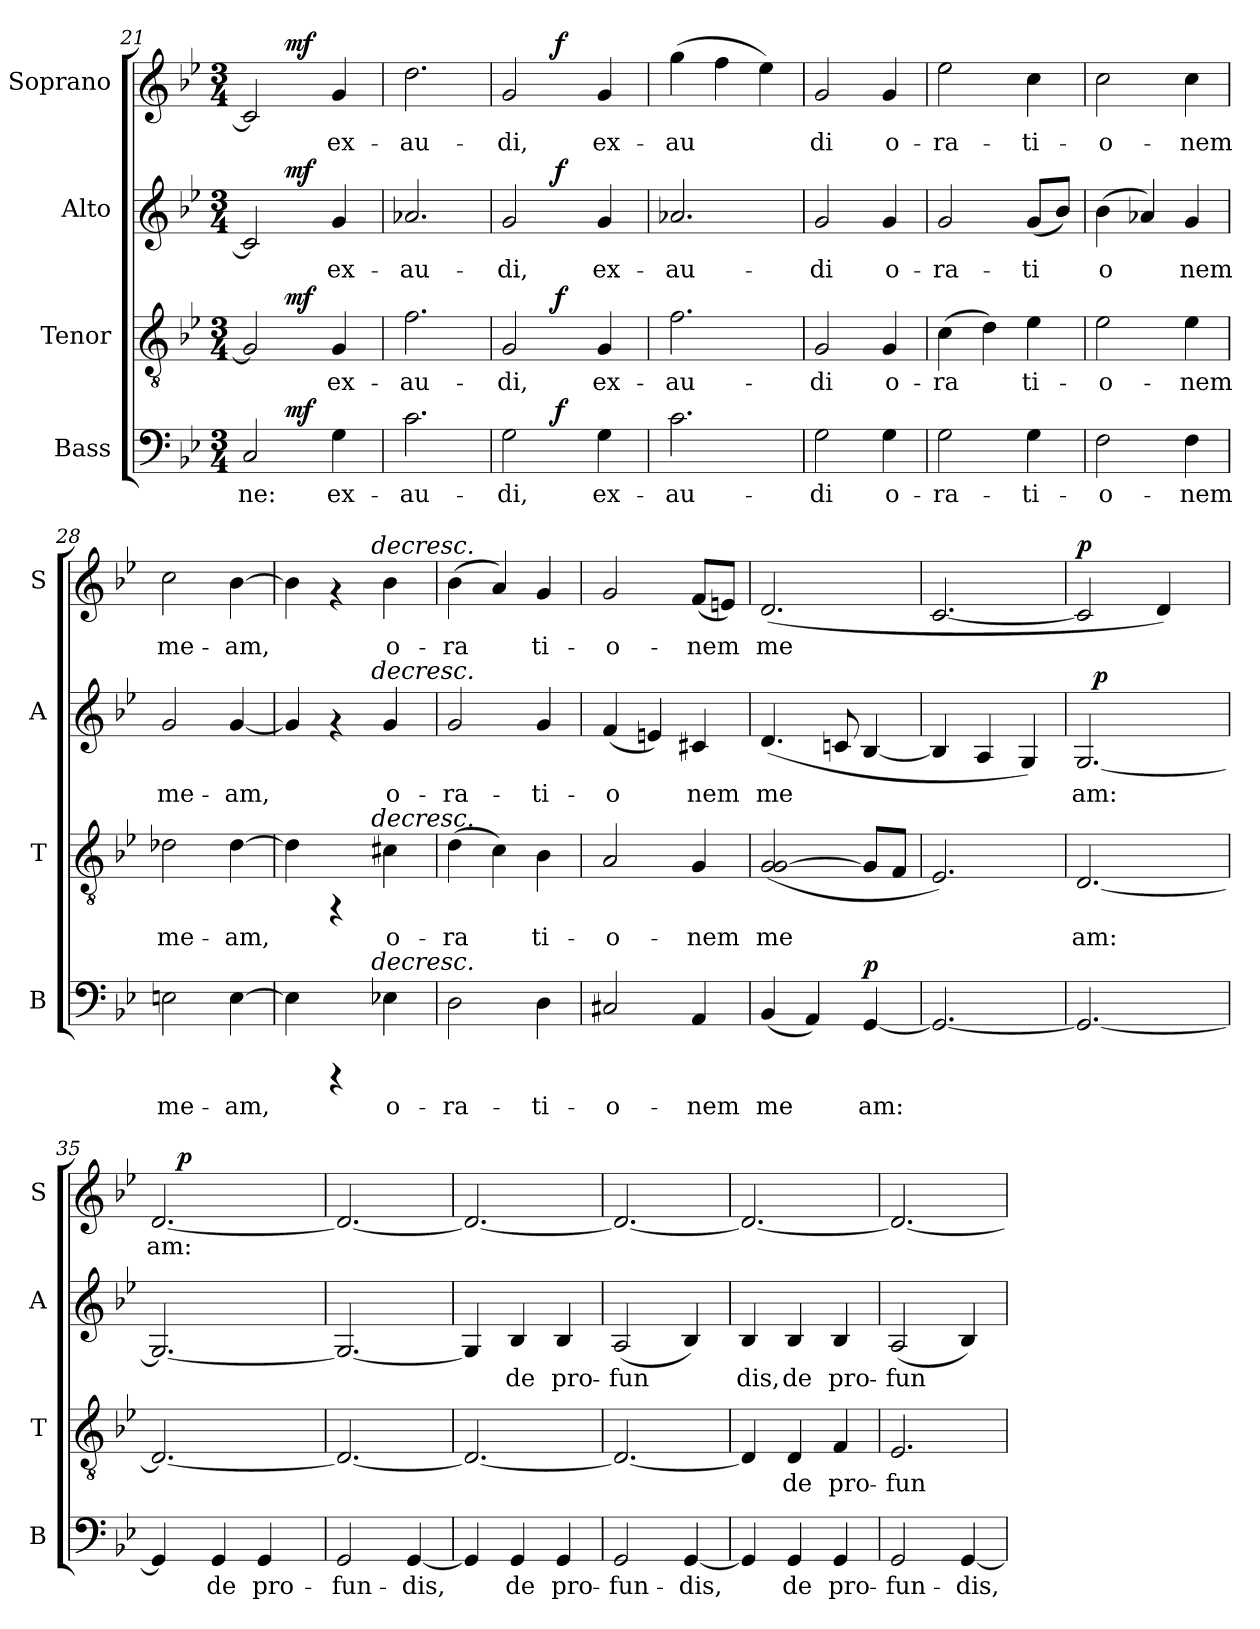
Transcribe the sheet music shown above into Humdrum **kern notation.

**kern	**text	**dynam	**kern	**text	**dynam	**kern	**text	**dynam	**kern	**text	**dynam
*part4	*part4	*part4	*part3	*part3	*part3	*part2	*part2	*part2	*part1	*part1	*part1
*staff4	*staff4	*staff4	*staff3	*staff3	*staff3	*staff2	*staff2	*staff2	*staff1	*staff1	*staff1
*I"Bass	*	*	*I"Tenor	*	*	*I"Alto	*	*	*I"Soprano	*	*
*I'B	*	*	*I'T	*	*	*I'A	*	*	*I'S	*	*
!!LO:PB:g=z
*clefF4	*	*	*clefGv2	*	*	*clefG2	*	*	*clefG2	*	*
*k[b-e-]	*	*	*k[b-e-]	*	*	*k[b-e-]	*	*	*k[b-e-]	*	*
*B-:	*	*	*B-:	*	*	*B-:	*	*	*B-:	*	*
*M3/4	*	*	*M3/4	*	*	*M3/4	*	*	*M3/4	*	*
=21	=21	=21	=21	=21	=21	=21	=21	=21	=21	=21	=21
!	!LO:LY:b:cj	!	!	!LO:LY:b:cj	!	!	!LO:LY:b:cj	!	!	!LO:LY:b:cj	!
*^	*	*	*^	*	*	*^	*	*	*^	*	*
2C/	8...ryy	-ne:	.	2G/]	8...ryy	.	.	2c/]	8...ryy	.	.	2c/]	8...ryy	.	.
!	!	!	!LO:DY:b	!	!	!	!LO:DY:b	!	!	!	!LO:DY:b	!	!	!	!LO:DY:b
.	2ryy	.	mf	.	2ryy	.	mf	.	2ryy	.	mf	.	2ryy	.	mf
!	!	!LO:LY:b:cj	!	!	!	!LO:LY:b:cj	!	!	!	!LO:LY:b:cj	!	!	!	!LO:LY:b:cj	!
4G\	.	ex-	.	4G/	.	ex-	.	4g/	.	ex-	.	4g/	.	ex-	.
.	64ryy	.	.	.	64ryy	.	.	.	64ryy	.	.	.	64ryy	.	.
=22	=22	=22	=22	=22	=22	=22	=22	=22	=22	=22	=22	=22	=22	=22	=22
!	!	!LO:LY:b:cj	!	!	!	!LO:LY:b:cj	!	!	!	!LO:LY:b:cj	!	!	!	!LO:LY:b:cj	!
*v	*v	*	*	*	*	*	*	*v	*v	*	*	*v	*v	*	*
*	*	*	*v	*v	*	*	*	*	*	*	*	*
2.c\	-au-	.	2.f\	-au-	.	2.a-X/	-au-	.	2.dd\	-au-	.
=23	=23	=23	=23	=23	=23	=23	=23	=23	=23	=23	=23
!	!LO:LY:b:cj	!	!	!LO:LY:b:cj	!	!	!LO:LY:b:cj	!	!	!LO:LY:b:cj	!
*^	*	*	*^	*	*	*^	*	*	*^	*	*
2G\	4ryy	-di,	.	2G/	4ryy	-di,	.	2g/	4ryy	-di,	.	2g/	4ryy	-di,	.
.	64ryy	.	.	.	64ryy	.	.	.	64ryy	.	.	.	64ryy	.	.
!	!	!	!LO:DY:b	!	!	!	!LO:DY:b	!	!	!	!LO:DY:b	!	!	!	!LO:DY:b
.	4ryy	.	f	.	4ryy	.	f	.	4ryy	.	f	.	4ryy	.	f
!	!	!LO:LY:b:cj	!	!	!	!LO:LY:b:cj	!	!	!	!LO:LY:b:cj	!	!	!	!LO:LY:b:cj	!
4G\	.	ex-	.	4G/	.	ex-	.	4g/	.	ex-	.	4g/	.	ex-	.
.	8...ryy	.	.	.	8...ryy	.	.	.	8...ryy	.	.	.	8...ryy	.	.
=24	=24	=24	=24	=24	=24	=24	=24	=24	=24	=24	=24	=24	=24	=24	=24
!	!	!LO:LY:b:cj	!	!	!	!LO:LY:b:cj	!	!	!	!LO:LY:b:cj	!	!	!	!LO:LY:b:cj	!
*v	*v	*	*	*	*	*	*	*v	*v	*	*	*v	*v	*	*
*	*	*	*v	*v	*	*	*	*	*	*	*	*
2.c\	-au-	.	2.f\	-au-	.	2.a-X/	-au-	.	(>4gg\	-au-	.
!	!	!	!	!	!	!	!	!	!	!LO:LY:b:cj	!
.	.	.	.	.	.	.	.	.	4ff\	--	.
!	!	!	!	!	!	!	!	!	!	!LO:LY:b:cj	!
.	.	.	.	.	.	.	.	.	4ee-\)	--	.
=25	=25	=25	=25	=25	=25	=25	=25	=25	=25	=25	=25
!	!LO:LY:b:cj	!	!	!LO:LY:b:cj	!	!	!LO:LY:b:cj	!	!	!LO:LY:b:cj	!
2G\	-di	.	2G/	-di	.	2g/	-di	.	2g/	-di	.
!	!LO:LY:b:cj	!	!	!LO:LY:b:cj	!	!	!LO:LY:b:cj	!	!	!LO:LY:b:cj	!
4G\	o-	.	4G/	o-	.	4g/	o-	.	4g/	o-	.
=26	=26	=26	=26	=26	=26	=26	=26	=26	=26	=26	=26
!	!LO:LY:b:cj	!	!	!LO:LY:b:cj	!	!	!LO:LY:b:cj	!	!	!LO:LY:b:cj	!
2G\	-ra-	.	(>4c\	-ra-	.	2g/	-ra-	.	2ee-\	-ra-	.
!	!	!	!	!LO:LY:b:cj	!	!	!	!	!	!	!
.	.	.	4d\)	--	.	.	.	.	.	.	.
!	!LO:LY:b:cj	!	!	!LO:LY:b:cj	!	!	!LO:LY:b:cj	!	!	!LO:LY:b:cj	!
4G\	-ti-	.	4e-\	-ti-	.	(<8g/L	-ti-	.	4cc\	-ti-	.
!	!	!	!	!	!	!	!LO:LY:b:cj	!	!	!	!
.	.	.	.	.	.	8b-/J)	--	.	.	.	.
=27	=27	=27	=27	=27	=27	=27	=27	=27	=27	=27	=27
!	!LO:LY:b:cj	!	!	!LO:LY:b:cj	!	!	!LO:LY:b:cj	!	!	!LO:LY:b:cj	!
2F\	-o-	.	2e-\	-o-	.	(>4b-\	-o-	.	2cc\	-o-	.
!	!	!	!	!	!	!	!LO:LY:b:cj	!	!	!	!
.	.	.	.	.	.	4a-X/)	--	.	.	.	.
!	!LO:LY:b:cj	!	!	!LO:LY:b:cj	!	!	!LO:LY:b:cj	!	!	!LO:LY:b:cj	!
4F\	-nem	.	4e-\	-nem	.	4g/	-nem	.	4cc\	-nem	.
!!LO:LB:g=z
=28	=28	=28	=28	=28	=28	=28	=28	=28	=28	=28	=28
!	!LO:LY:b:cj	!	!	!LO:LY:b:cj	!	!	!LO:LY:b:cj	!	!	!LO:LY:b:cj	!
2En\	me-	.	2d-X\	me-	.	2g/	me-	.	2cc\	me-	.
!	!LO:LY:b:cj	!	!	!LO:LY:b:cj	!	!	!LO:LY:b:cj	!	!	!LO:LY:b:cj	!
[>4E\	-am,	.	[>4d-\	-am,	.	[<4g/	-am,	.	[>4b-\	-am,	.
=29	=29	=29	=29	=29	=29	=29	=29	=29	=29	=29	=29
!	!LO:LY:b:cj	!	!	!LO:LY:b:cj	!	!	!LO:LY:b:cj	!	!	!LO:LY:b:cj	!
*^	*	*	*^	*	*	*^	*	*	*^	*	*
4E\]	4...ryy	.	.	4d-\]	4...ryy	.	.	4g/]	4...ryy	.	.	4b-\]	4...ryy	.	.
4rCCC	.	.	.	4rFF	.	.	.	4rf	.	.	.	4rf	.	.	.
!	!	!	!	!	!	!	!	!	!	!	!	!	!LO:TX:a:i:t=decresc.	!	!
!	!	!	!	!	!	!	!	!	!LO:TX:a:i:t=decresc.	!	!	!	!	!	!
!	!	!	!	!	!LO:TX:a:i:t=decresc.	!	!	!	!	!	!	!	!	!	!
!	!LO:TX:a:i:t=decresc.	!	!	!	!	!	!	!	!	!	!	!	!	!	!
.	4ryy	.	.	.	4ryy	.	.	.	4ryy	.	.	.	4ryy	.	.
!	!	!LO:LY:b:cj	!	!	!	!LO:LY:b:cj	!	!	!	!LO:LY:b:cj	!	!	!	!LO:LY:b:cj	!
4E-X\	.	o-	.	4c#X\	.	o-	.	4g/	.	o-	.	4b-\	.	o-	.
.	32ryy	.	.	.	32ryy	.	.	.	32ryy	.	.	.	32ryy	.	.
=30	=30	=30	=30	=30	=30	=30	=30	=30	=30	=30	=30	=30	=30	=30	=30
!	!	!LO:LY:b:cj	!	!	!	!LO:LY:b:cj	!	!	!	!LO:LY:b:cj	!	!	!	!LO:LY:b:cj	!
*v	*v	*	*	*	*	*	*	*v	*v	*	*	*v	*v	*	*
*	*	*	*v	*v	*	*	*	*	*	*	*	*
2D\	-ra-	.	(>4d\	-ra-	.	2g/	-ra-	.	(>4b-\	-ra-	.
!	!	!	!	!LO:LY:b:cj	!	!	!	!	!	!LO:LY:b:cj	!
.	.	.	4c\)	--	.	.	.	.	4a/)	--	.
!	!LO:LY:b:cj	!	!	!LO:LY:b:cj	!	!	!LO:LY:b:cj	!	!	!LO:LY:b:cj	!
4D\	-ti-	.	4B-\	-ti-	.	4g/	-ti-	.	4g/	-ti-	.
=31	=31	=31	=31	=31	=31	=31	=31	=31	=31	=31	=31
!	!LO:LY:b:cj	!	!	!LO:LY:b:cj	!	!	!LO:LY:b:cj	!	!	!LO:LY:b:cj	!
2C#X/	-o-	.	2A/	-o-	.	(<4f/	-o-	.	2g/	-o-	.
!	!	!	!	!	!	!	!LO:LY:b:cj	!	!	!	!
.	.	.	.	.	.	4en/)	--	.	.	.	.
!	!LO:LY:b:cj	!	!	!LO:LY:b:cj	!	!	!LO:LY:b:cj	!	!	!LO:LY:b:cj	!
4AA/	-nem	.	4G/	-nem	.	4c#X/	-nem	.	(<8f/L	-nem	.
!	!	!	!	!	!	!	!	!	!	!LO:LY:b:cj	!
.	.	.	.	.	.	.	.	.	8en/J)	.	.
=32	=32	=32	=32	=32	=32	=32	=32	=32	=32	=32	=32
!	!LO:LY:b:cj	!	!	!LO:LY:b:cj	!	!	!LO:LY:b:cj	!	!	!LO:LY:b:cj	!
(<4BB-/	me-	.	(<2G/ [<2G/	me-	.	(<4.d/	me-	.	(>2.d/	me-	.
!	!LO:LY:b:cj	!	!	!	!	!	!	!	!	!	!
4AA/)	--	.	.	.	.	.	.	.	.	.	.
!	!	!	!	!	!	!	!LO:LY:b:cj	!	!	!	!
.	.	.	.	.	.	8cn/	--	.	.	.	.
!	!LO:LY:b:cj	!LO:DY:a	!	!LO:LY:b:cj	!	!	!LO:LY:b:cj	!	!	!	!
[<4GG/	-am:	p	8G/L]	--	.	[<4B-/	--	.	.	.	.
!	!	!	!	!LO:LY:b:cj	!	!	!	!	!	!	!
.	.	.	8F/J	--	.	.	.	.	.	.	.
=33	=33	=33	=33	=33	=33	=33	=33	=33	=33	=33	=33
!	!LO:LY:b:cj	!	!	!LO:LY:b:cj	!	!	!LO:LY:b:cj	!	!	!LO:LY:b:cj	!
2.GG/_<	.	.	2.E-/)	--	.	4B-/]	--	.	[<2.c/	--	.
!	!	!	!	!	!	!	!LO:LY:b:cj	!	!	!	!
.	.	.	.	.	.	4A/	--	.	.	.	.
!	!	!	!	!	!	!	!LO:LY:b:cj	!	!	!	!
.	.	.	.	.	.	4G/)	--	.	.	.	.
=34	=34	=34	=34	=34	=34	=34	=34	=34	=34	=34	=34
!	!LO:LY:b:cj	!	!	!LO:LY:b:cj	!	!	!LO:LY:b:cj	!	!	!LO:LY:b:cj	!LO:DY:b
*	*	*	*	*	*	*^	*	*	*	*	*
2.GG/_<	.	.	[<2.D/	-am:	.	[<2.G/	32.ryy	-am:	.	2c/]	--	p
!	!	!	!	!	!	!	!	!	!LO:DY:b	!	!	!
.	.	.	.	.	.	.	2ryy	.	p	.	.	.
!	!	!	!	!	!	!	!	!	!	!	!LO:LY:b:cj	!
.	.	.	.	.	.	.	.	.	.	4d/)	--	.
.	.	.	.	.	.	.	8ryy	.	.	.	.	.
.	.	.	.	.	.	.	16ryy	.	.	.	.	.
.	.	.	.	.	.	.	64ryy	.	.	.	.	.
!!LO:PB:g=z
=35	=35	=35	=35	=35	=35	=35	=35	=35	=35	=35	=35	=35
!	!LO:LY:b:cj	!	!	!LO:LY:b:cj	!	!	!	!LO:LY:b:cj	!	!	!LO:LY:b:cj	!
*	*	*	*	*	*	*v	*v	*	*	*^	*	*
4GG/]	.	.	2.D/_<	.	.	2.G/_<	.	.	[<2.d/	16.ryy	-am:	.
!	!	!	!	!	!	!	!	!	!	!	!	!LO:DY:a
.	.	.	.	.	.	.	.	.	.	2ryy	.	p
!	!LO:LY:b:cj	!	!	!	!	!	!	!	!	!	!	!
4GG/	de	.	.	.	.	.	.	.	.	.	.	.
!	!LO:LY:b:cj	!	!	!	!	!	!	!	!	!	!	!
4GG/	pro-	.	.	.	.	.	.	.	.	.	.	.
.	.	.	.	.	.	.	.	.	.	8ryy	.	.
.	.	.	.	.	.	.	.	.	.	32ryy	.	.
=36	=36	=36	=36	=36	=36	=36	=36	=36	=36	=36	=36	=36
!	!LO:LY:b:cj	!	!	!LO:LY:b:cj	!	!	!LO:LY:b:cj	!	!	!	!LO:LY:b:cj	!
*	*	*	*	*	*	*	*	*	*v	*v	*	*
2GG/	-fun-	.	2.D/_<	.	.	2.G/_<	.	.	2.d/_<	.	.
!	!LO:LY:b:cj	!	!	!	!	!	!	!	!	!	!
[<4GG/	-dis,	.	.	.	.	.	.	.	.	.	.
=37	=37	=37	=37	=37	=37	=37	=37	=37	=37	=37	=37
!	!LO:LY:b:cj	!	!	!LO:LY:b:cj	!	!	!LO:LY:b:cj	!	!	!LO:LY:b:cj	!
4GG/]	.	.	2.D/_<	.	.	4G/]	.	.	2.d/_<	.	.
!	!LO:LY:b:cj	!	!	!	!	!	!LO:LY:b:cj	!	!	!	!
4GG/	de	.	.	.	.	4B-/	de	.	.	.	.
!	!LO:LY:b:cj	!	!	!	!	!	!LO:LY:b:cj	!	!	!	!
4GG/	pro-	.	.	.	.	4B-/	pro-	.	.	.	.
=38	=38	=38	=38	=38	=38	=38	=38	=38	=38	=38	=38
!	!LO:LY:b:cj	!	!	!LO:LY:b:cj	!	!	!LO:LY:b:cj	!	!	!LO:LY:b:cj	!
2GG/	-fun-	.	2.D/_<	.	.	(<2A/	-fun-	.	2.d/_<	.	.
!	!LO:LY:b:cj	!	!	!	!	!	!LO:LY:b:cj	!	!	!	!
[<4GG/	-dis,	.	.	.	.	4B-/)	--	.	.	.	.
=39	=39	=39	=39	=39	=39	=39	=39	=39	=39	=39	=39
!	!LO:LY:b:cj	!	!	!LO:LY:b:cj	!	!	!LO:LY:b:cj	!	!	!LO:LY:b:cj	!
4GG/]	.	.	4D/]	.	.	4B-/	-dis,	.	2.d/_<	.	.
!	!LO:LY:b:cj	!	!	!LO:LY:b:cj	!	!	!LO:LY:b:cj	!	!	!	!
4GG/	de	.	4D/	de	.	4B-/	de	.	.	.	.
!	!LO:LY:b:cj	!	!	!LO:LY:b:cj	!	!	!LO:LY:b:cj	!	!	!	!
4GG/	pro-	.	4F/	pro-	.	4B-/	pro-	.	.	.	.
=40	=40	=40	=40	=40	=40	=40	=40	=40	=40	=40	=40
!	!LO:LY:b:cj	!	!	!LO:LY:b:cj	!	!	!LO:LY:b:cj	!	!	!LO:LY:b:cj	!
2GG/	-fun-	.	2.E-/	-fun-	.	(<2A/	-fun-	.	2.d/_<	.	.
!	!LO:LY:b:cj	!	!	!	!	!	!LO:LY:b:cj	!	!	!	!
[<4GG/	-dis,	.	.	.	.	4B-/)	--	.	.	.	.
=	=	=	=	=	=	=	=	=	=	=	=
*-	*-	*-	*-	*-	*-	*-	*-	*-	*-	*-	*-
